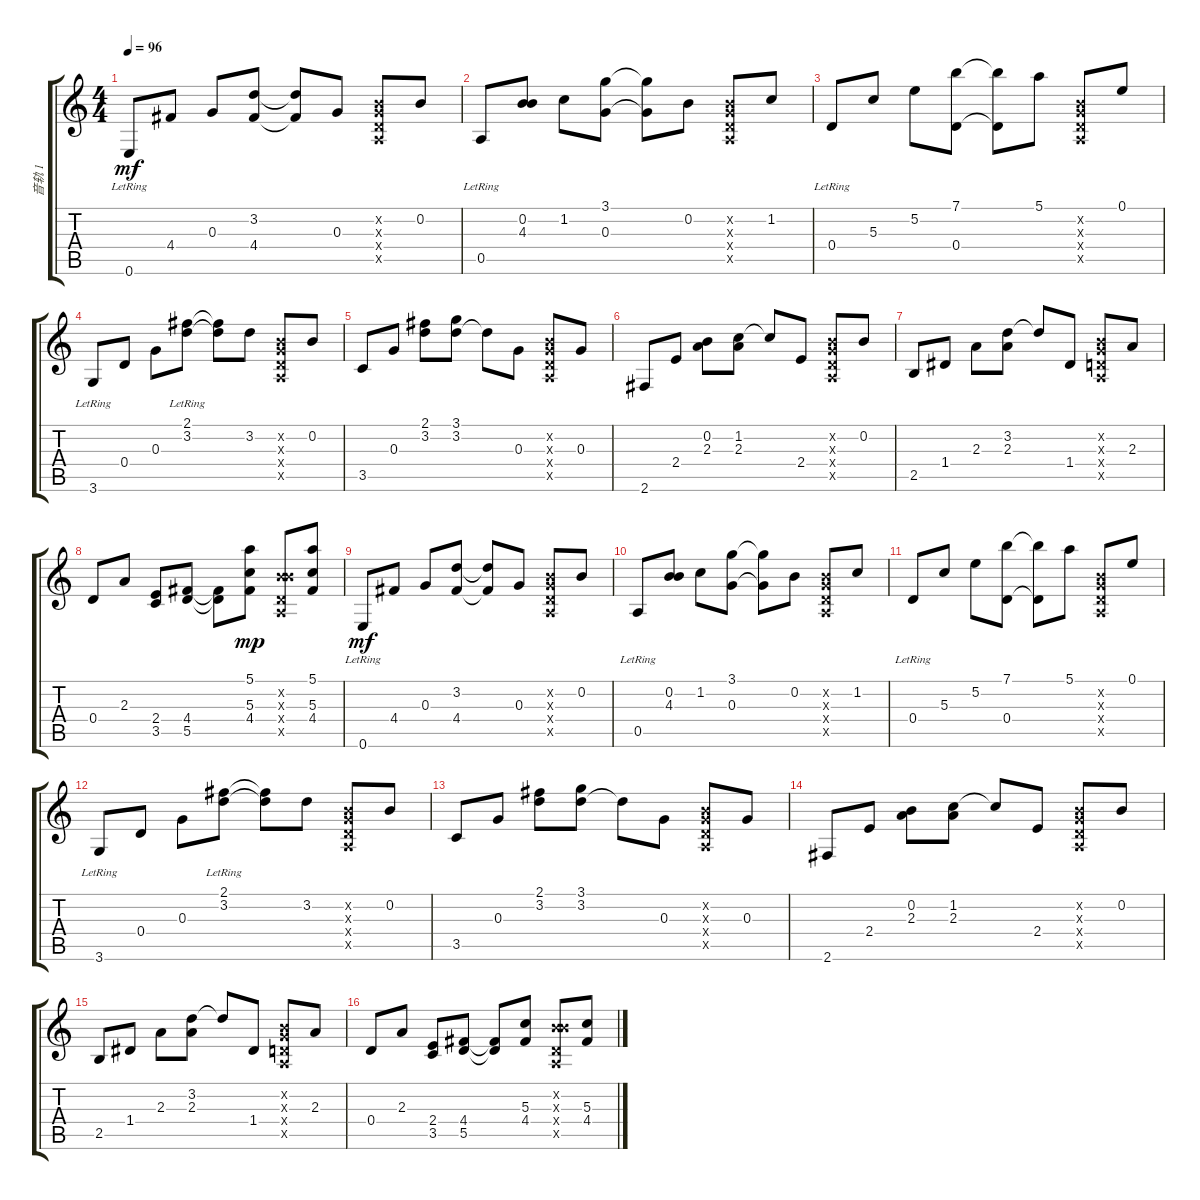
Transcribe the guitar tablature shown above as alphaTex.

\track ("音轨 1" "音轨 1") {instrument acousticguitarsteel}
\staff {score tabs}
\tuning (E4 B3 G3 D3 A2 E2) {hide}
\ts (4 4)
\tempo 96
\clef g2
\ks c
0.6{lr}.8{dy mf} 4.4.8 0.3.8 (3.2 4.4).8 (3.2{t} 4.4{t}).8 0.3.8 (0.2{x} 0.3{x} 0.4{x} 0.5{x}).8 0.2.8 |
0.5{lr}.8 (0.2 4.3).8 1.2.8 (3.1 0.3).8 (3.1{t} 0.3{t}).8 0.2.8 (0.2{x} 0.3{x} 0.4{x} 0.5{x}).8 1.2.8 |
0.4{lr}.8 5.3.8 5.2.8 (7.1 0.4).8 (7.1{t} 0.4{t}).8 5.1.8 (0.2{x} 0.3{x} 0.4{x} 0.5{x}).8 0.1.8 |
3.6{lr}.8 0.4.8 0.3.8 (2.1 3.2{lr}).8 (2.1{t} 3.2{t}).8 3.2.8 (0.2{x} 0.3{x} 0.4{x} 0.5{x}).8 0.2.8 |
3.5.8 0.3.8 (2.1 3.2).8 (3.1 3.2).8 3.2{t}.8 0.3.8 (0.2{x} 0.3{x} 0.4{x} 0.5{x}).8 0.3.8 |
2.6.8 2.4.8 (0.2 2.3).8 (1.2 2.3).8 1.2{t}.8 2.4.8 (0.2{x} 0.3{x} 0.4{x} 0.5{x}).8 0.2.8 |
2.5.8 1.4.8 2.3.8 (3.2 2.3).8 3.2{t}.8 1.4.8 (0.2{x} 0.3{x} 0.4{x} 0.5{x}).8 2.3.8 |
0.4.8 2.3.8 (2.4 3.5).8 (4.4 5.5).8 (4.4{t} 5.5{t}).8 (5.1 5.3 4.4).8{dy mp} (0.2{x} 4.3{x} 0.4{x} 0.5{x}).8 (5.1 5.3 4.4).8 |
0.6{lr}.8{dy mf} 4.4.8 0.3.8 (3.2 4.4).8 (3.2{t} 4.4{t}).8 0.3.8 (0.2{x} 0.3{x} 0.4{x} 0.5{x}).8 0.2.8 |
0.5{lr}.8 (0.2 4.3).8 1.2.8 (3.1 0.3).8 (3.1{t} 0.3{t}).8 0.2.8 (0.2{x} 0.3{x} 0.4{x} 0.5{x}).8 1.2.8 |
0.4{lr}.8 5.3.8 5.2.8 (7.1 0.4).8 (7.1{t} 0.4{t}).8 5.1.8 (0.2{x} 0.3{x} 0.4{x} 0.5{x}).8 0.1.8 |
3.6{lr}.8 0.4.8 0.3.8 (2.1 3.2{lr}).8 (2.1{t} 3.2{t}).8 3.2.8 (0.2{x} 0.3{x} 0.4{x} 0.5{x}).8 0.2.8 |
3.5.8 0.3.8 (2.1 3.2).8 (3.1 3.2).8 3.2{t}.8 0.3.8 (0.2{x} 0.3{x} 0.4{x} 0.5{x}).8 0.3.8 |
2.6.8 2.4.8 (0.2 2.3).8 (1.2 2.3).8 1.2{t}.8 2.4.8 (0.2{x} 0.3{x} 0.4{x} 0.5{x}).8 0.2.8 |
2.5.8 1.4.8 2.3.8 (3.2 2.3).8 3.2{t}.8 1.4.8 (0.2{x} 0.3{x} 0.4{x} 0.5{x}).8 2.3.8 |
0.4.8 2.3.8 (2.4 3.5).8 (4.4 5.5).8 (4.4{t} 5.5{t}).8 (5.3 4.4).8 (0.2{x} 4.3{x} 0.4{x} 0.5{x}).8 (5.3 4.4).8
